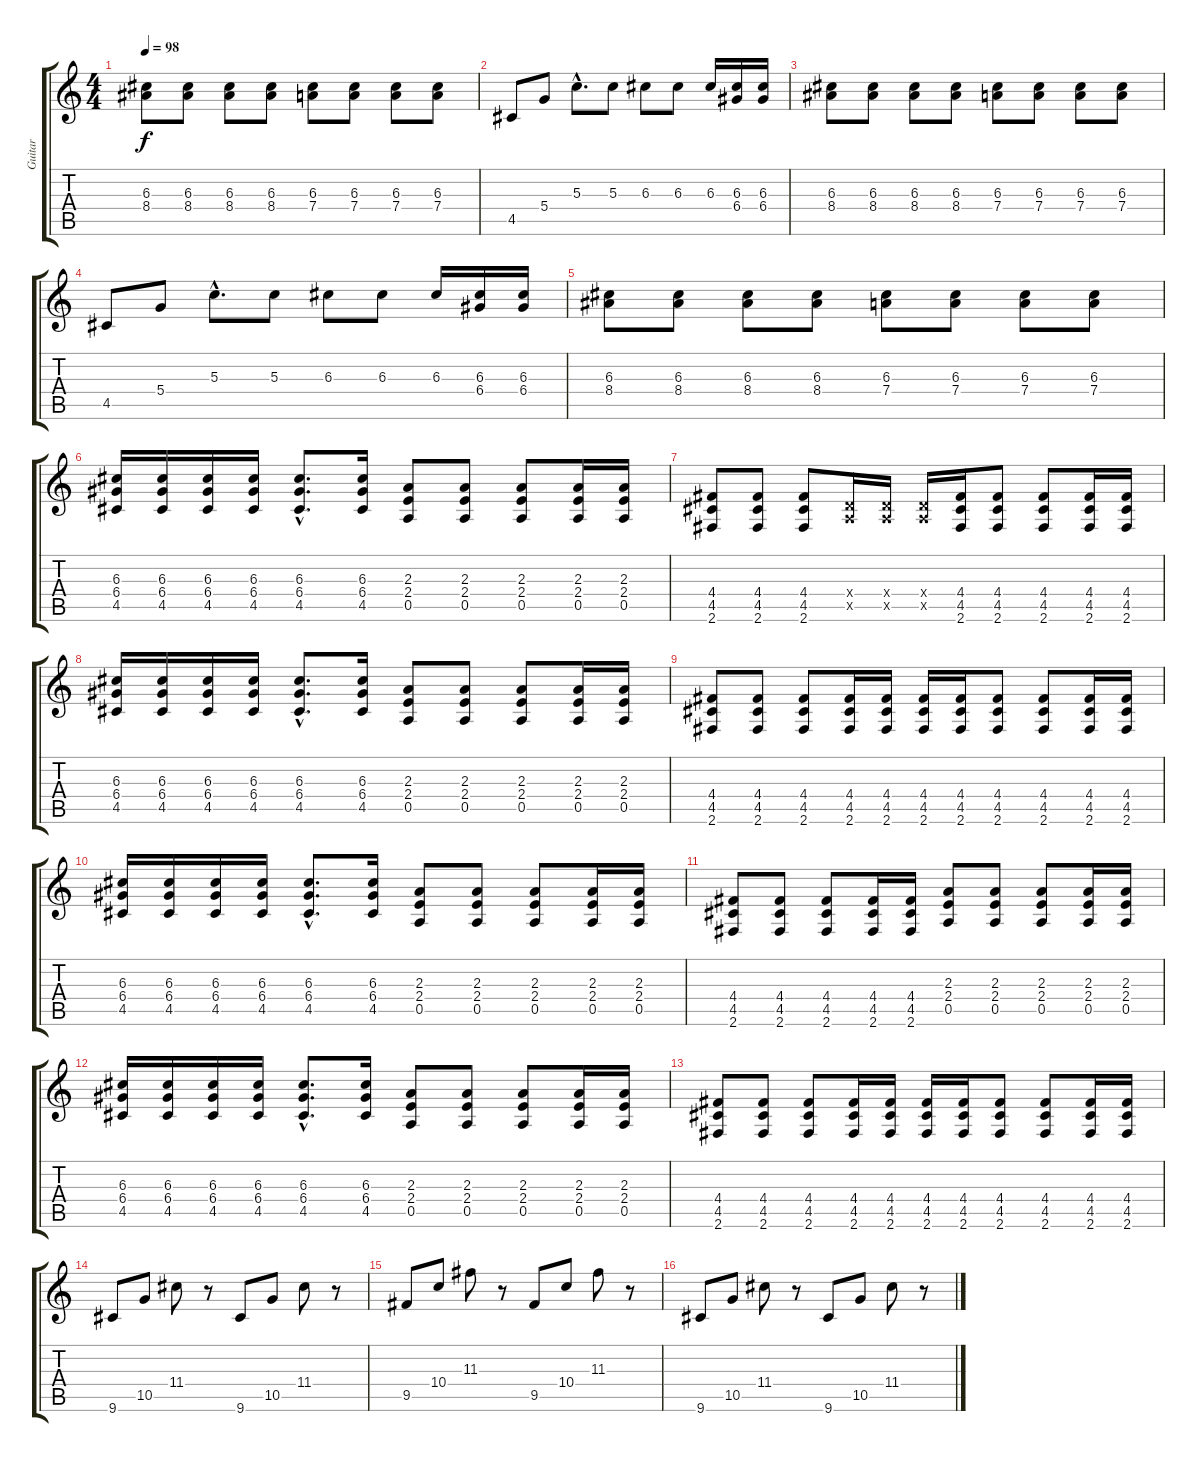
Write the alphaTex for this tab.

\track ("Guitar" "Guitar") {instrument overdrivenguitar}
\staff {score tabs}
\tuning (E4 B3 G3 D3 A2 E2) {hide}
\ts (4 4)
\tempo 98
\clef g2
\ks c
(6.3 8.4).8{dy f} (6.3 8.4).8 (6.3 8.4).8 (6.3 8.4).8 (6.3 7.4).8 (6.3 7.4).8 (6.3 7.4).8 (6.3 7.4).8 |
4.5.8 5.4.8 5.3{hac}.8{d} 5.3.8 6.3.8 6.3.8 6.3.16 (6.3 6.4).16 (6.3 6.4).16 |
(6.3 8.4).8 (6.3 8.4).8 (6.3 8.4).8 (6.3 8.4).8 (6.3 7.4).8 (6.3 7.4).8 (6.3 7.4).8 (6.3 7.4).8 |
4.5.8 5.4.8 5.3{hac}.8{d} 5.3.8 6.3.8 6.3.8 6.3.16 (6.3 6.4).16 (6.3 6.4).16 |
(6.3 8.4).8 (6.3 8.4).8 (6.3 8.4).8 (6.3 8.4).8 (6.3 7.4).8{instrument overdrivenguitar} (6.3 7.4).8 (6.3 7.4).8 (6.3 7.4).8 |
(6.3 6.4 4.5).16 (6.3 6.4 4.5).16 (6.3 6.4 4.5).16 (6.3 6.4 4.5).16 (6.3{hac} 6.4{hac} 4.5{hac}).8{d} (6.3 6.4 4.5).16 (2.3 2.4 0.5).8 (2.3 2.4 0.5).8 (2.3 2.4 0.5).8 (2.3 2.4 0.5).16 (2.3 2.4 0.5).16 |
(4.4 4.5 2.6).8 (4.4 4.5 2.6).8 (4.4 4.5 2.6).8 (0.4{x} 0.5{x}).16 (0.4{x} 0.5{x}).16 (0.4{x} 0.5{x}).16 (4.4 4.5 2.6).16 (4.4 4.5 2.6).8 (4.4 4.5 2.6).8 (4.4 4.5 2.6).16 (4.4 4.5 2.6).16 |
(6.3 6.4 4.5).16 (6.3 6.4 4.5).16 (6.3 6.4 4.5).16 (6.3 6.4 4.5).16 (6.3{hac} 6.4{hac} 4.5{hac}).8{d} (6.3 6.4 4.5).16 (2.3 2.4 0.5).8 (2.3 2.4 0.5).8 (2.3 2.4 0.5).8 (2.3 2.4 0.5).16 (2.3 2.4 0.5).16 |
(4.4 4.5 2.6).8 (4.4 4.5 2.6).8 (4.4 4.5 2.6).8 (4.4 4.5 2.6).16 (4.4 4.5 2.6).16 (4.4 4.5 2.6).16 (4.4 4.5 2.6).16 (4.4 4.5 2.6).8 (4.4 4.5 2.6).8 (4.4 4.5 2.6).16 (4.4 4.5 2.6).16 |
(6.3 6.4 4.5).16 (6.3 6.4 4.5).16 (6.3 6.4 4.5).16 (6.3 6.4 4.5).16 (6.3{hac} 6.4{hac} 4.5{hac}).8{d} (6.3 6.4 4.5).16 (2.3 2.4 0.5).8 (2.3 2.4 0.5).8 (2.3 2.4 0.5).8 (2.3 2.4 0.5).16 (2.3 2.4 0.5).16 |
(4.4 4.5 2.6).8 (4.4 4.5 2.6).8 (4.4 4.5 2.6).8 (4.4 4.5 2.6).16 (4.4 4.5 2.6).16 (2.3 2.4 0.5).8 (2.3 2.4 0.5).8 (2.3 2.4 0.5).8 (2.3 2.4 0.5).16 (2.3 2.4 0.5).16 |
(6.3 6.4 4.5).16 (6.3 6.4 4.5).16 (6.3 6.4 4.5).16 (6.3 6.4 4.5).16 (6.3{hac} 6.4{hac} 4.5{hac}).8{d} (6.3 6.4 4.5).16 (2.3 2.4 0.5).8 (2.3 2.4 0.5).8 (2.3 2.4 0.5).8 (2.3 2.4 0.5).16 (2.3 2.4 0.5).16 |
(4.4 4.5 2.6).8 (4.4 4.5 2.6).8 (4.4 4.5 2.6).8 (4.4 4.5 2.6).16 (4.4 4.5 2.6).16 (4.4 4.5 2.6).16 (4.4 4.5 2.6).16 (4.4 4.5 2.6).8 (4.4 4.5 2.6).8 (4.4 4.5 2.6).16 (4.4 4.5 2.6).16 |
9.6.8 10.5.8 11.4.8 r.8 9.6.8 10.5.8 11.4.8 r.8 |
9.5.8 10.4.8 11.3.8 r.8 9.5.8 10.4.8 11.3.8 r.8 |
9.6.8 10.5.8 11.4.8 r.8 9.6.8 10.5.8 11.4.8 r.8
